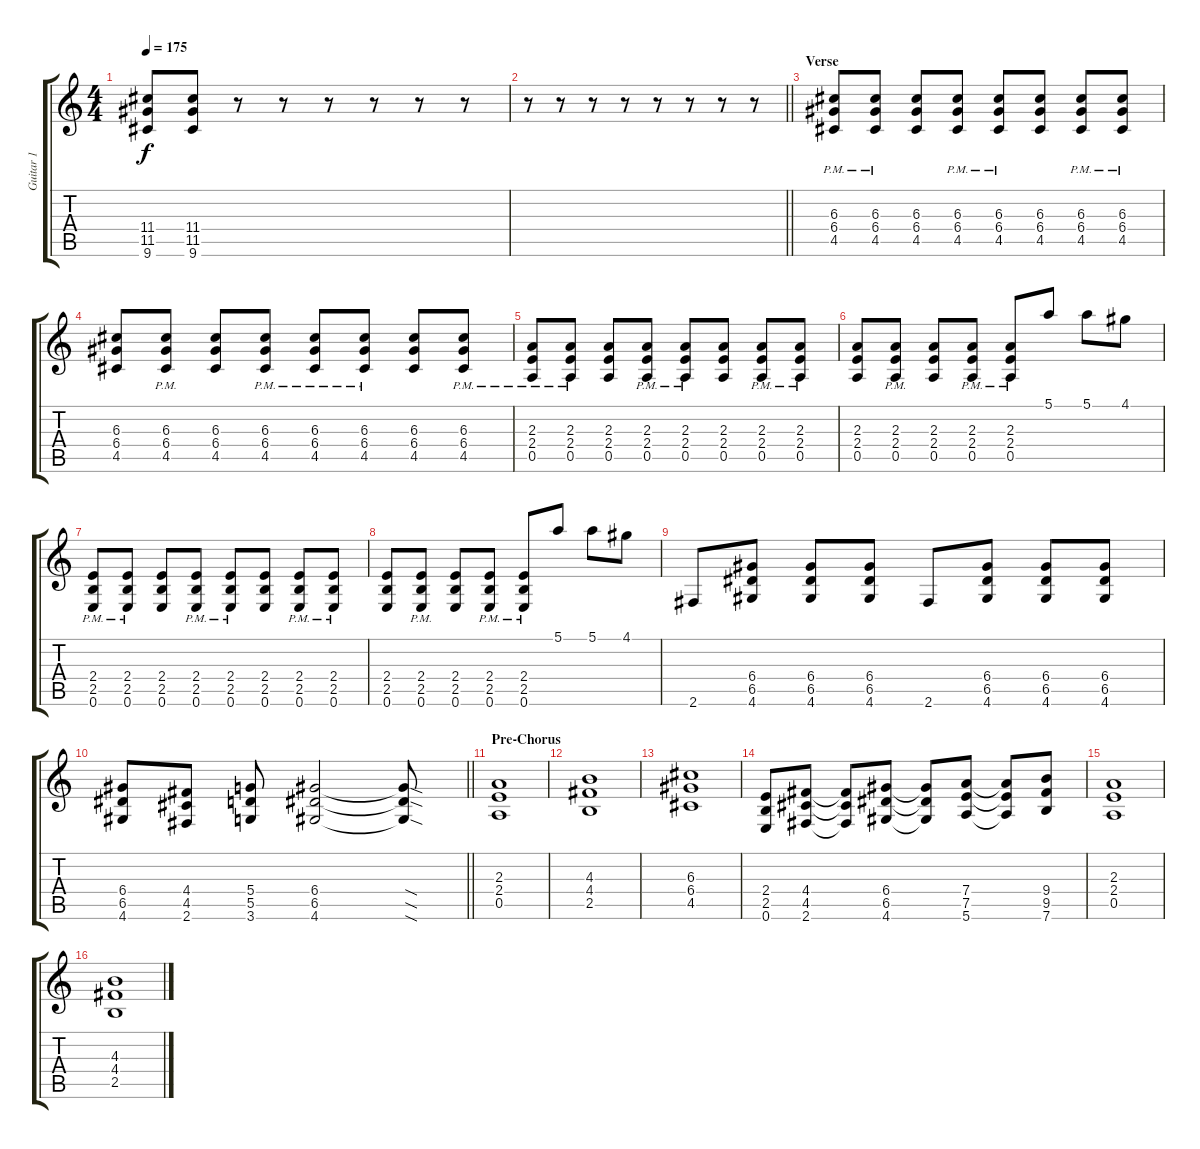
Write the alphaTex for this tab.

\track ("Guitar 1" "Guitar 1") {instrument distortionguitar}
\staff {score tabs}
\tuning (E4 B3 G3 D3 A2 E2) {hide}
\ts (4 4)
\tempo 175
\clef g2
\ks c
(11.4 11.5 9.6).8{dy f} (11.4 11.5 9.6).8 r.8 r.8 r.8 r.8 r.8 r.8 |
\barLineRight lightlight
r.8 r.8 r.8 r.8 r.8 r.8 r.8 r.8 |
\section ("" "Verse")
(6.3{pm} 6.4{pm} 4.5{pm}).8 (6.3{pm} 6.4{pm} 4.5{pm}).8 (6.3 6.4 4.5).8 (6.3{pm} 6.4{pm} 4.5{pm}).8 (6.3{pm} 6.4{pm} 4.5{pm}).8 (6.3 6.4 4.5).8 (6.3{pm} 6.4{pm} 4.5{pm}).8 (6.3{pm} 6.4{pm} 4.5{pm}).8 |
(6.3 6.4 4.5).8 (6.3{pm} 6.4{pm} 4.5{pm}).8 (6.3 6.4 4.5).8 (6.3{pm} 6.4{pm} 4.5{pm}).8 (6.3{pm} 6.4{pm} 4.5{pm}).8 (6.3{pm} 6.4{pm} 4.5{pm}).8 (6.3 6.4 4.5).8 (6.3{pm} 6.4{pm} 4.5{pm}).8 |
(2.3{pm} 2.4{pm} 0.5{pm}).8 (2.3{pm} 2.4{pm} 0.5{pm}).8 (2.3 2.4 0.5).8 (2.3{pm} 2.4{pm} 0.5{pm}).8 (2.3{pm} 2.4{pm} 0.5{pm}).8 (2.3 2.4 0.5).8 (2.3{pm} 2.4{pm} 0.5{pm}).8 (2.3{pm} 2.4{pm} 0.5{pm}).8 |
(2.3 2.4 0.5).8 (2.3{pm} 2.4{pm} 0.5{pm}).8 (2.3 2.4 0.5).8 (2.3{pm} 2.4{pm} 0.5{pm}).8 (2.3{pm} 2.4{pm} 0.5{pm}).8 5.1.8 5.1.8 4.1.8 |
(2.4{pm} 2.5{pm} 0.6).8 (2.4{pm} 2.5{pm} 0.6).8 (2.4 2.5 0.6).8 (2.4{pm} 2.5{pm} 0.6).8 (2.4{pm} 2.5{pm} 0.6).8 (2.4 2.5 0.6).8 (2.4{pm} 2.5{pm} 0.6).8 (2.4{pm} 2.5{pm} 0.6).8 |
(2.4 2.5 0.6).8 (2.4{pm} 2.5{pm} 0.6).8 (2.4 2.5 0.6).8 (2.4{pm} 2.5{pm} 0.6).8 (2.4{pm} 2.5{pm} 0.6).8 5.1.8 5.1.8 4.1.8 |
2.6.8 (6.4 6.5 4.6).8 (6.4 6.5 4.6).8 (6.4 6.5 4.6).8 2.6.8 (6.4 6.5 4.6).8 (6.4 6.5 4.6).8 (6.4 6.5 4.6).8 |
\barLineRight lightlight
(6.4 6.5 4.6).8 (4.4 4.5 2.6).8 (5.4 5.5 3.6).8 (6.4 6.5 4.6).2 (6.4{sod t} 6.5{sod t} 4.6{sod t}).8 |
\section ("" "Pre-Chorus")
(2.3 2.4 0.5).1 |
(4.3 4.4 2.5).1 |
(6.3 6.4 4.5).1 |
(2.4 2.5 0.6).8 (4.4 4.5 2.6).8 (4.4{t} 4.5{t} 2.6{t}).8 (6.4 6.5 4.6).8 (6.4{t} 6.5{t} 4.6{t}).8 (7.4 7.5 5.6).8 (7.4{t} 7.5{t} 5.6{t}).8 (9.4 9.5 7.6).8 |
(2.3 2.4 0.5).1 |
(4.3 4.4 2.5).1
